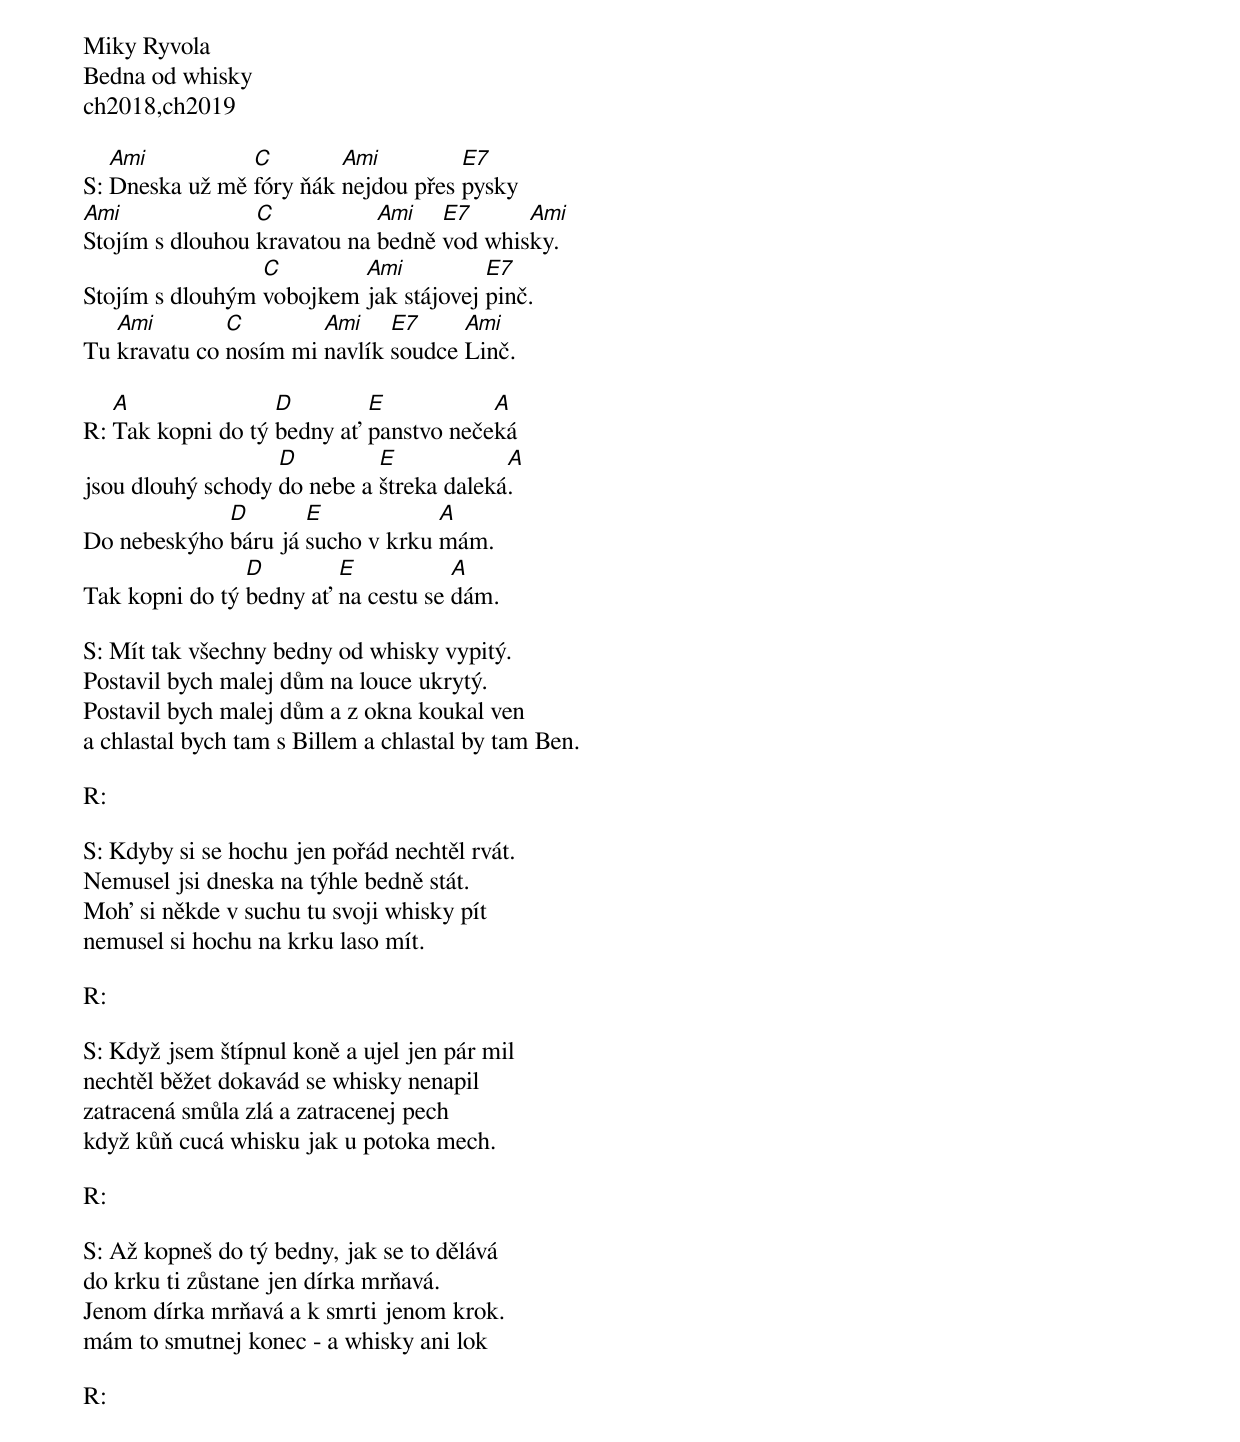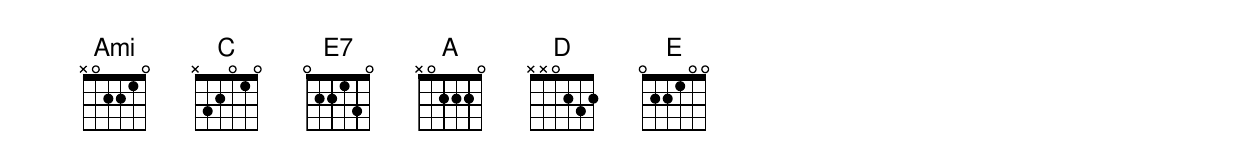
Miky Ryvola
Bedna od whisky
ch2018,ch2019
{"paragraphSpace":0.6,"titleSpace":0.3}

S: [Ami]Dneska už mě [C]fóry ňák [Ami]nejdou přes [E7]pysky
[Ami]Stojím s dlouhou [C]kravatou na [Ami]bedně [E7]vod whis[Ami]ky.
Stojím s dlouhým [C]vobojkem [Ami]jak stájovej [E7]pinč.
Tu [Ami]kravatu co [C]nosím mi [Ami]navlík [E7]soudce [Ami]Linč.

R: [A]Tak kopni do tý [D]bedny ať [E]panstvo neče[A]ká
jsou dlouhý schody [D]do nebe a [E]štreka daleká[A].
Do nebeskýho [D]báru já [E]sucho v krku [A]mám.
Tak kopni do tý [D]bedny ať [E]na cestu se [A]dám.

S: Mít tak všechny bedny od whisky vypitý.
Postavil bych malej dům na louce ukrytý.
Postavil bych malej dům a z okna koukal ven
a chlastal bych tam s Billem a chlastal by tam Ben.

R:

S: Kdyby si se hochu jen pořád nechtěl rvát.
Nemusel jsi dneska na týhle bedně stát.
Moh' si někde v suchu tu svoji whisky pít
nemusel si hochu na krku laso mít.

R:

S: Když jsem štípnul koně a ujel jen pár mil
nechtěl běžet dokavád se whisky nenapil
zatracená smůla zlá a zatracenej pech
když kůň cucá whisku jak u potoka mech.

R:

S: Až kopneš do tý bedny, jak se to dělává
do krku ti zůstane jen dírka mrňavá.
Jenom dírka mrňavá a k smrti jenom krok.
mám to smutnej konec - a whisky ani lok

R:
